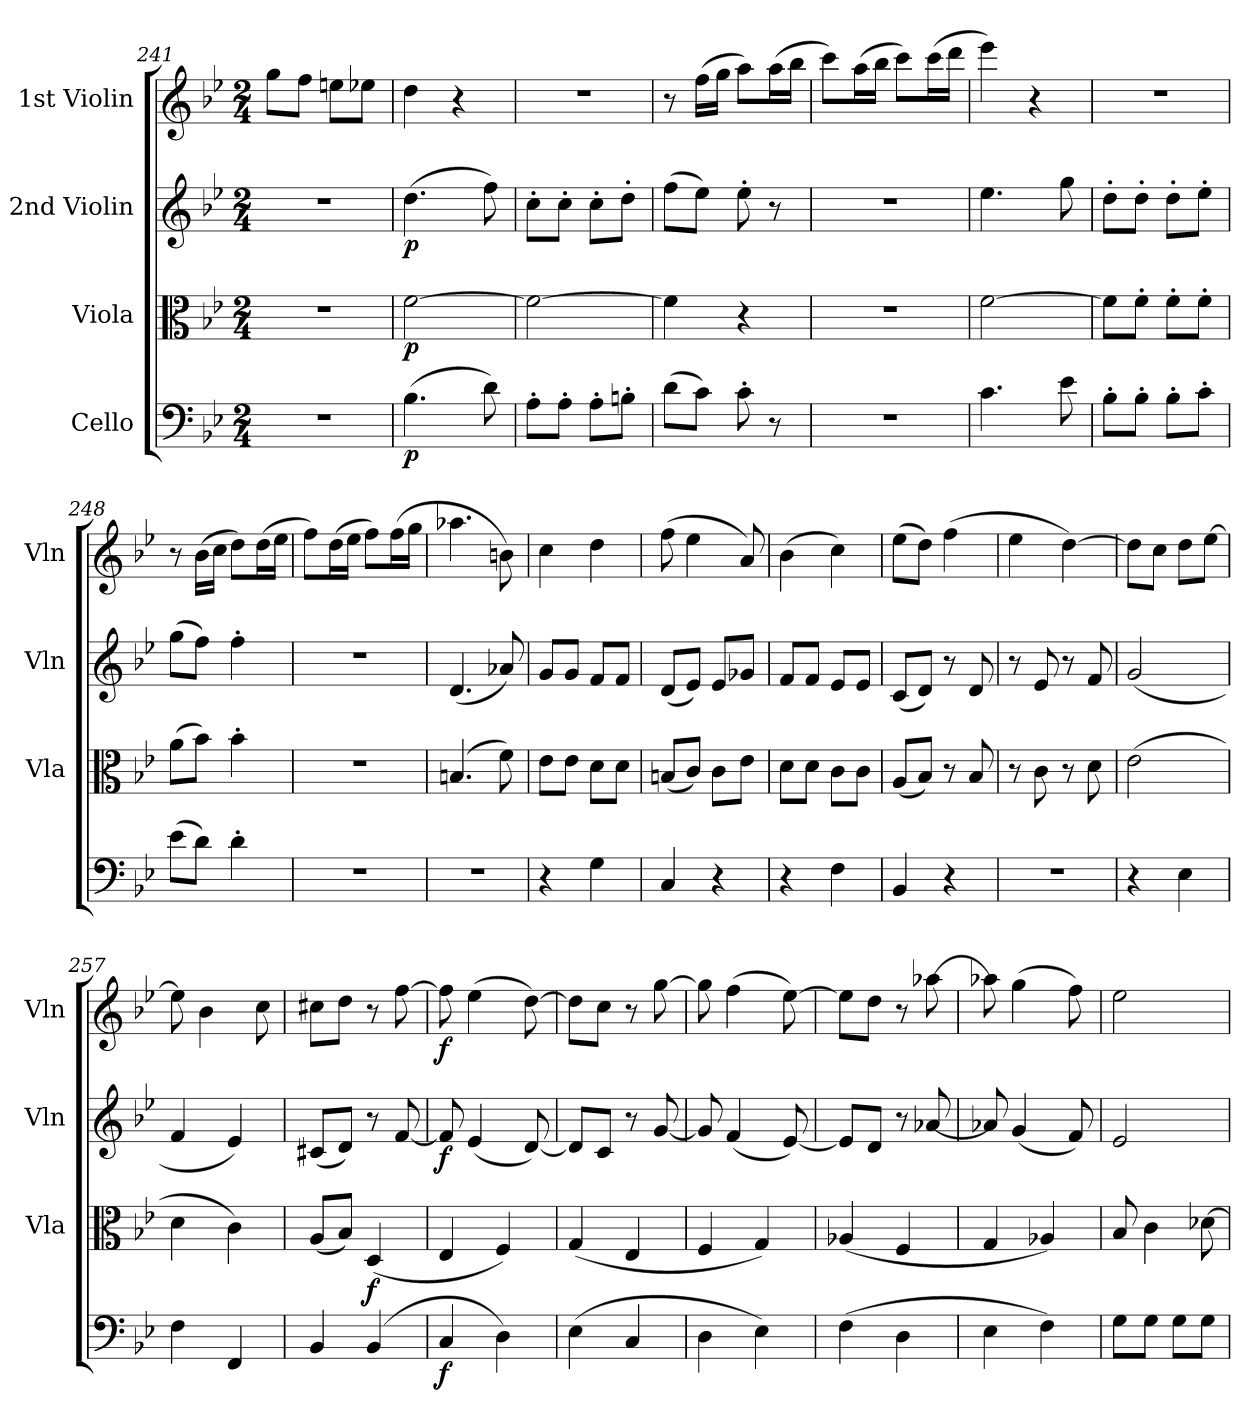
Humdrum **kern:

**kern	**dynam	**kern	**dynam	**kern	**dynam	**kern	**dynam
*part4	*part4	*part3	*part3	*part2	*part2	*part1	*part1
*staff4	*staff4	*staff3	*staff3	*staff2	*staff2	*staff1	*staff1
*I"Cello	*	*I"Viola	*	*I"2nd Violin	*	*I"1st Violin	*
*	*	*I'Vla	*	*I'Vln	*	*I'Vln	*
*clefF4	*	*clefC3	*	*clefG2	*	*clefG2	*
*k[b-e-]	*	*k[b-e-]	*	*k[b-e-]	*	*k[b-e-]	*
*B-:	*	*B-:	*	*B-:	*	*B-:	*
*M2/4	*	*M2/4	*	*M2/4	*	*M2/4	*
=241	=241	=241	=241	=241	=241	=241	=241
2r	.	2r	.	2r	.	8gg\L	.
.	.	.	.	.	.	8ff\J	.
.	.	.	.	.	.	8een\L	.
.	.	.	.	.	.	8ee-X\J	.
=242	=242	=242	=242	=242	=242	=242	=242
!	!LO:DY:b	!	!LO:DY:b	!	!LO:DY:b	!	!
(4.B-\	p	[2f\	p	(4.dd\	p	4dd\	.
.	.	.	.	.	.	4r	.
8d\)	.	.	.	8ff\)	.	.	.
=243	=243	=243	=243	=243	=243	=243	=243
8A'\L	.	2f\_	.	8cc'\L	.	2r	.
8A'\J	.	.	.	8cc'\J	.	.	.
8A'\L	.	.	.	8cc'\L	.	.	.
8Bn'\J	.	.	.	8dd'\J	.	.	.
=244	=244	=244	=244	=244	=244	=244	=244
(8d\L	.	4f\]	.	(8ff\L	.	8r	.
8c\J)	.	.	.	8ee-\J)	.	(16ff\LL	.
.	.	.	.	.	.	16gg\JJ	.
8c'\	.	4r	.	8ee-'\	.	8aa\L)	.
8r	.	.	.	8r	.	(16aa\L	.
.	.	.	.	.	.	16bb-\JJ	.
=245	=245	=245	=245	=245	=245	=245	=245
2r	.	2r	.	2r	.	8ccc\L)	.
.	.	.	.	.	.	(16aa\L	.
.	.	.	.	.	.	16bb-\JJ	.
.	.	.	.	.	.	8ccc\L)	.
.	.	.	.	.	.	(16ccc\L	.
.	.	.	.	.	.	16ddd\JJ	.
=246	=246	=246	=246	=246	=246	=246	=246
4.c\	.	[2f\	.	4.ee-\	.	4eee-\)	.
.	.	.	.	.	.	4r	.
8e-\	.	.	.	8gg\	.	.	.
=247	=247	=247	=247	=247	=247	=247	=247
8B-'\L	.	8f\L]	.	8dd'\L	.	2r	.
8B-'\J	.	8f'\J	.	8dd'\J	.	.	.
8B-'\L	.	8f'\L	.	8dd'\L	.	.	.
8c'\J	.	8f'\J	.	8ee-'\J	.	.	.
=248	=248	=248	=248	=248	=248	=248	=248
(8e-\L	.	(8a\L	.	(8gg\L	.	8r	.
8d\J)	.	8b-\J)	.	8ff\J)	.	(16b-\LL	.
.	.	.	.	.	.	16cc\JJ	.
4d'\	.	4b-'\	.	4ff'\	.	8dd\L)	.
.	.	.	.	.	.	(16dd\L	.
.	.	.	.	.	.	16ee-\JJ	.
=249	=249	=249	=249	=249	=249	=249	=249
2r	.	2r	.	2r	.	8ff\L)	.
.	.	.	.	.	.	(16dd\L	.
.	.	.	.	.	.	16ee-\JJ	.
.	.	.	.	.	.	8ff\L)	.
.	.	.	.	.	.	(16ff\L	.
.	.	.	.	.	.	16gg\JJ	.
=250	=250	=250	=250	=250	=250	=250	=250
2r	.	(4.Bn/	.	(4.d/	.	4.aa-X\	.
.	.	8f\)	.	8a-X/)	.	8bn\)	.
=251	=251	=251	=251	=251	=251	=251	=251
4r	.	8e-\L	.	8g/L	.	4cc\	.
.	.	8e-\J	.	8g/J	.	.	.
4G\	.	8d\L	.	8f/L	.	4dd\	.
.	.	8d\J	.	8f/J	.	.	.
=252	=252	=252	=252	=252	=252	=252	=252
4C/	.	(8Bn/L	.	(8d/L	.	(8ff\	.
.	.	8c/J)	.	8e-/J)	.	4ee-\	.
4r	.	8c\L	.	8e-/L	.	.	.
.	.	8e-\J	.	8g-X/J	.	8a/)	.
=253	=253	=253	=253	=253	=253	=253	=253
4r	.	8d\L	.	8f/L	.	(4b-\	.
.	.	8d\J	.	8f/J	.	.	.
4F\	.	8c\L	.	8e-/L	.	4cc\)	.
.	.	8c\J	.	8e-/J	.	.	.
=254	=254	=254	=254	=254	=254	=254	=254
4BB-/	.	(8A/L	.	(8c/L	.	(8ee-\L	.
.	.	8B-/J)	.	8d/J)	.	8dd\J)	.
4r	.	8r	.	8r	.	(4ff\	.
.	.	8B-/	.	8d/	.	.	.
=255	=255	=255	=255	=255	=255	=255	=255
2r	.	8r	.	8r	.	4ee-\	.
.	.	8c\	.	8e-/	.	.	.
.	.	8r	.	8r	.	[4dd\)	.
.	.	8d\	.	8f/	.	.	.
=256	=256	=256	=256	=256	=256	=256	=256
4r	.	(2e-\	.	(2g/	.	8dd\L]	.
.	.	.	.	.	.	8cc\J	.
4E-\	.	.	.	.	.	8dd\L	.
.	.	.	.	.	.	[8ee-\J	.
=257	=257	=257	=257	=257	=257	=257	=257
4F\	.	4d\	.	4f/	.	8ee-\]	.
.	.	.	.	.	.	4b-\	.
4FF/	.	4c\)	.	4e-/)	.	.	.
.	.	.	.	.	.	8cc\	.
=258	=258	=258	=258	=258	=258	=258	=258
4BB-/	.	(8A/L	.	(8c#X/L	.	8cc#X\L	.
.	.	8B-/J)	.	8d/J)	.	8dd\J	.
!	!	!	!LO:DY:b	!	!	!	!
(4BB-/	.	(4D/	f	8r	.	8r	.
.	.	.	.	[8f/	.	[8ff\	.
=259	=259	=259	=259	=259	=259	=259	=259
!	!LO:DY:b	!	!	!	!LO:DY:b	!	!LO:DY:b
4C/	f	4E-/	.	8f/]	f	8ff\]	f
.	.	.	.	(4e-/	.	(4ee-\	.
4D\)	.	4F/)	.	.	.	.	.
.	.	.	.	[8d/)	.	[8dd\)	.
=260	=260	=260	=260	=260	=260	=260	=260
(4E-\	.	(4G/	.	8d/L]	.	8dd\L]	.
.	.	.	.	8c/J	.	8cc\J	.
4C/	.	4E-/	.	8r	.	8r	.
.	.	.	.	[8g/	.	[8gg\	.
=261	=261	=261	=261	=261	=261	=261	=261
4D\	.	4F/	.	8g/]	.	8gg\]	.
.	.	.	.	(4f/	.	(4ff\	.
4E-\)	.	4G/)	.	.	.	.	.
.	.	.	.	[8e-/)	.	[8ee-\)	.
=262	=262	=262	=262	=262	=262	=262	=262
(4F\	.	(4A-X/	.	8e-/L]	.	8ee-\L]	.
.	.	.	.	8d/J	.	8dd\J	.
4D\	.	4F/	.	8r	.	8r	.
.	.	.	.	[8a-X/	.	[8aa-X\	.
=263	=263	=263	=263	=263	=263	=263	=263
4E-\	.	4G/	.	8a-X/]	.	8aa-X\]	.
.	.	.	.	(4g/	.	(4gg\	.
4F\)	.	4A-X/)	.	.	.	.	.
.	.	.	.	8f/)	.	8ff\)	.
=264	=264	=264	=264	=264	=264	=264	=264
8G\L	.	8B-/	.	2e-/	.	2ee-\	.
8G\J	.	4c\	.	.	.	.	.
8G\L	.	.	.	.	.	.	.
8G\J	.	[8d-X\	.	.	.	.	.
=	=	=	=	=	=	=	=
*-	*-	*-	*-	*-	*-	*-	*-
